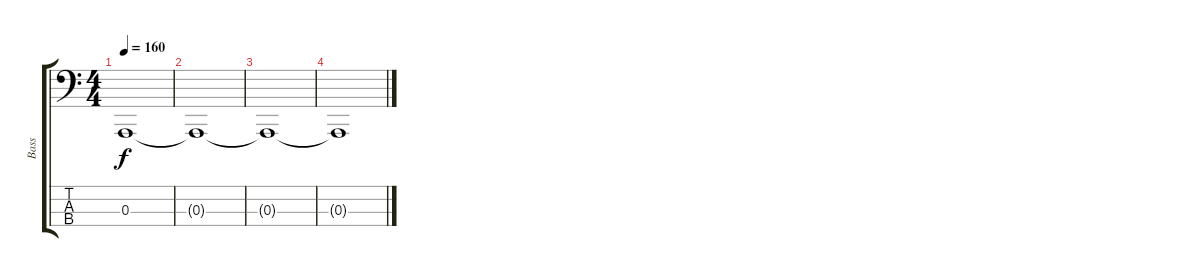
\track ("Bass" "Bass") {instrument lead8bassandlead}
\staff {score tabs}
\tuning (G2 D2 A1 D1) {hide}
\ts (4 4)
\tempo 160
\clef f4
\ks c
0.3.1{dy f} |
0.3{t}.1 |
0.3{t}.1 |
0.3{t}.1
